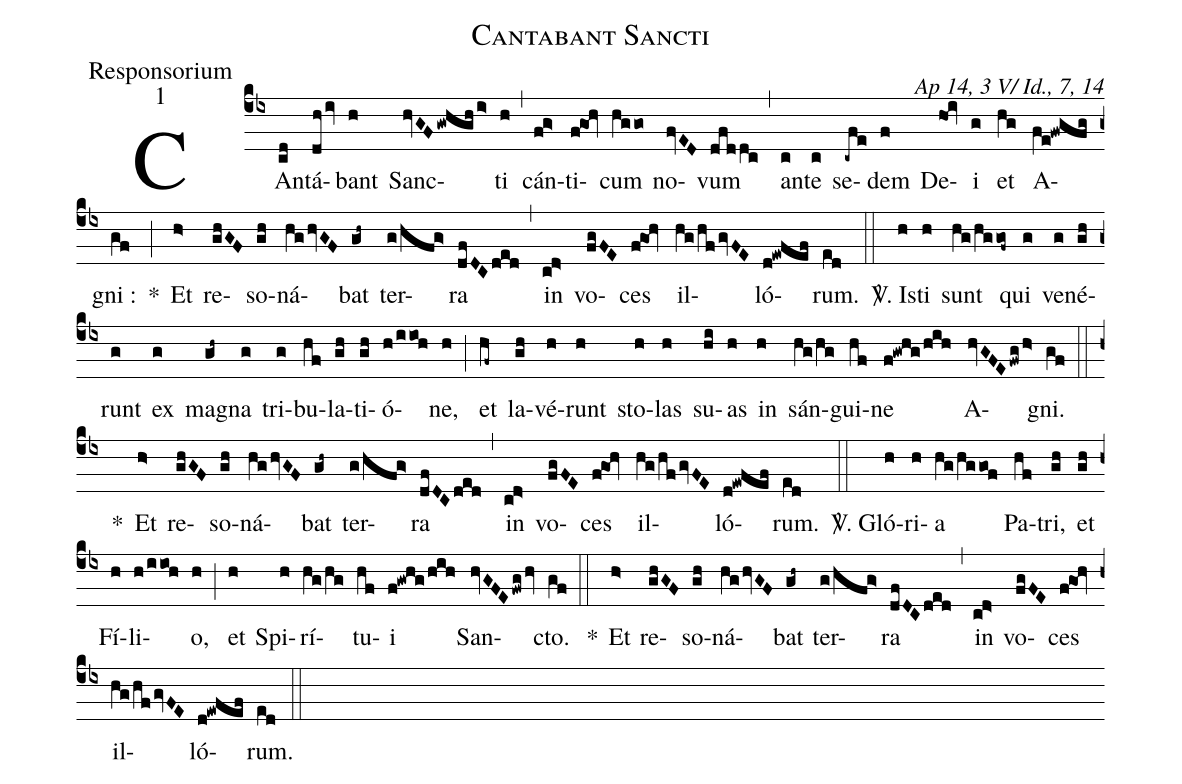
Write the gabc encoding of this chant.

name:Cantabant Sancti;
office-part:Responsorium;
mode:1;
commentary:Ap 14, 3 V/ Id., 7, 14;
%%
(cb4)CAn(cd)tá(dh/iv)bant(h) Sanc(hvGF/gwhgh/i>)ti(h) (,) cán(fg>)ti(f!goh)cum(hggo) no(fvED)vum(dfddc) (,) an(c)te(c) se(-cfe)dem(f) De(hoi)i(g) et(hg) A(fe!fwgfg)gni :(gf) *(;) Et(h>) re(ghGF)so(gh)ná(hg/hvGF)bat(gh~) ter(g/hfg>)ra(dfDCded) (,) in(cd>) vo(fgFE)ces(f!goh) il(hg/hf/gvFE)ló(d!ewfef)rum.(ed) (::)

<sp>V/</sp>. Is(h)ti(h) sunt(hg/hggof~) qui(g) ve(g)né(gh)runt(g) ex(g) ma(gh~)gna(g) tri(g)bu(hf)la(gh)ti(gh)ó(h/iioh)ne,(h) (;) et(hf~) la(gh)vé(h)runt(h) sto(h)las(h) su(hi)as(h) in(h) sán(hg/hg)gui(hf)ne(f!gwhg/hih) A(hvGFE/fwg/h>)gni.(gf) (::)
*() Et(h>) re(ghGF)so(gh)ná(hg/hvGF)bat(gh~) ter(g/hfg>)ra(dfDCded) (,) in(cd>) vo(fgFE)ces(f!goh) il(hg/hf/gvFE)ló(d!ewfef)rum.(ed) (::)

<sp>V/</sp>. Gló(h)ri(h)a(hg/hggof) Pa(hf)tri,(gh) et(gh) Fí(h)li(h/iioh)o,(h) (;) et(h) Spi(h)rí(hg/hg)tu(hf)i(f!gwhg/hih) San(hvGFE/fwg/hv)cto.(gf) (::)
*() Et(h>) re(ghGF)so(gh)ná(hg/hvGF)bat(gh~) ter(g/hfg>)ra(dfDCded) (,) in(cd>) vo(fgFE)ces(f!goh) il(hg/hf/gvFE)ló(d!ewfef)rum.(ed) (::)
